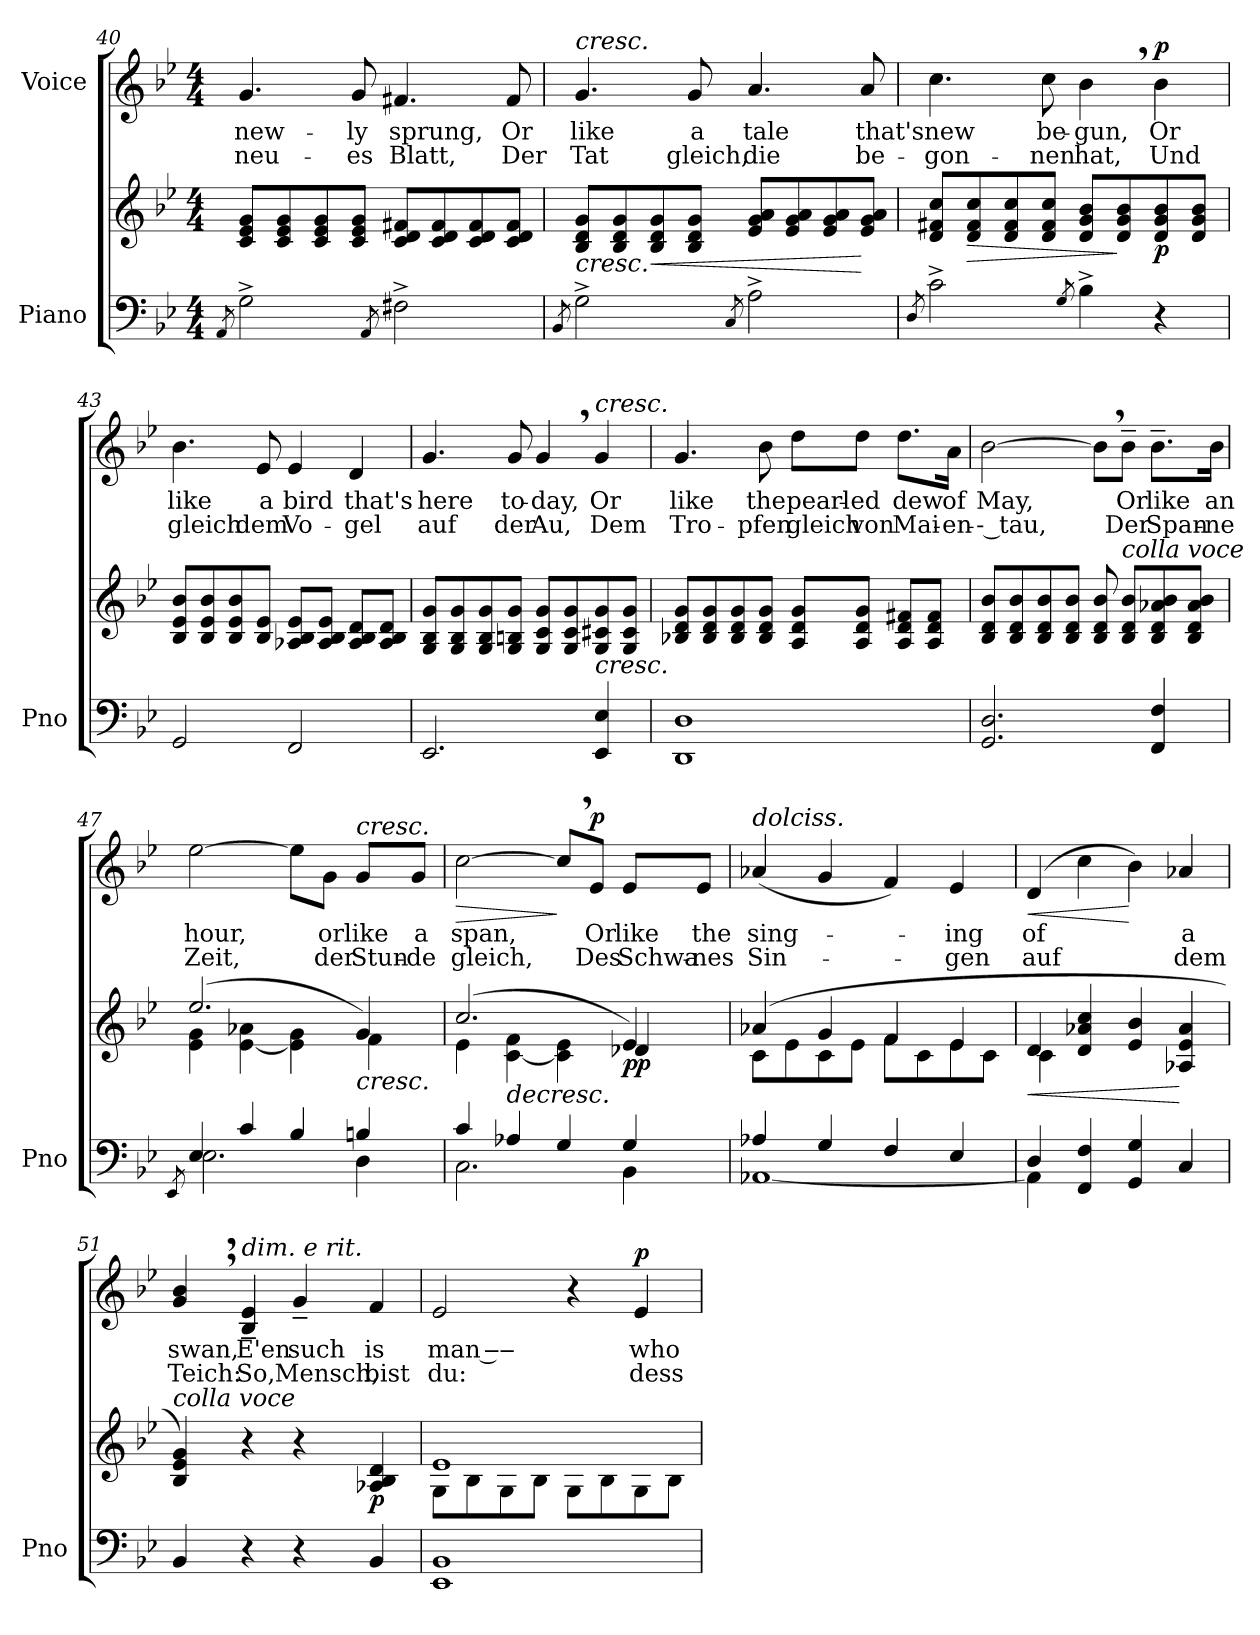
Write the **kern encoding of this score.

**kern	**kern	**dynam	**kern	**text	**text	**dynam
*part2	*part2	*part2	*part1	*part1	*part1	*part1
*staff3	*staff2	*staff2/3	*staff1	*staff1	*staff1	*staff1
*I"Piano	*	*	*I"Voice	*	*	*
*I'Pno	*	*	*	*	*	*
*clefF4	*clefG2	*	*clefG2	*	*	*
*k[b-e-]	*k[b-e-]	*	*k[b-e-]	*	*	*
*M4/4	*M4/4	*	*M4/4	*	*	*
=40	=40	=40	=40	=40	=40	=40
8qAA/	.	.	.	.	.	.
2G^\	8c/ 8e-/ 8g/L	.	4.g/	new-	neu-	.
.	8c/ 8e-/ 8g/	.	.	.	.	.
.	8c/ 8e-/ 8g/	.	.	.	.	.
.	8c/ 8e-/ 8g/J	.	8g/	-ly	-es	.
8qAA/	.	.	.	.	.	.
2F#X^\	8c/ 8d/ 8f#X/L	.	4.f#X/	sprung,	Blatt,	.
.	8c/ 8d/ 8f#/	.	.	.	.	.
.	8c/ 8d/ 8f#/	.	.	.	.	.
.	8c/ 8d/ 8f#/J	.	8f#/	Or	Der	.
=41	=41	=41	=41	=41	=41	=41
8qBB-/	.	.	.	.	.	.
!	!	!	!LO:TX:a:i:t=cresc.	!	!	!
!	!LO:TX:b:i:t=cresc.	!	!	!	!	!
2G^\	8B-/ 8d/ 8g/L	.	4.g/	like	Tat	.
.	8B-/ 8d/ 8g/	.	.	.	.	.
!	!	!LO:HP:b	!	!	!	!
.	8B-/ 8d/ 8g/	<	.	.	.	.
.	8B-/ 8d/ 8g/J	.	8g/	a	gleich,	.
8qC/	.	.	.	.	.	.
2A^\	8e-/ 8g/ 8a/L	.	4.a/	tale	die	.
.	8e-/ 8g/ 8a/	.	.	.	.	.
.	8e-/ 8g/ 8a/	.	.	.	.	.
.	8e-/ 8g/ 8a/J	[	8a/	that's	be-	.
=42	=42	=42	=42	=42	=42	=42
8qD/	.	.	.	.	.	.
2c^\	8d/ 8f#X/ 8cc/L	.	4.cc\	new	-gon-	.
!	!	!LO:HP:b	!	!	!	!
.	8d/ 8f#/ 8cc/	>	.	.	.	.
.	8d/ 8f#/ 8cc/	.	.	.	.	.
.	8d/ 8f#/ 8cc/J	.	8cc\	be-	-nen	.
8qG/	.	.	.	.	.	.
4B-^\	8d/ 8g/ 8b-/L	.	4b-,\	-gun,	hat,	.
.	8d/ 8g/ 8b-/	]	.	.	.	.
!	!	!LO:DY:b	!	!	!	!LO:DY:a
4r	8d/ 8g/ 8b-/	p	4b-\	Or	Und	p
.	8d/ 8g/ 8b-/J	.	.	.	.	.
=43	=43	=43	=43	=43	=43	=43
2GG/	8B-/ 8e-/ 8b-/L	.	4.b-\	like	gleich	.
.	8B-/ 8e-/ 8b-/	.	.	.	.	.
.	8B-/ 8e-/ 8b-/	.	.	.	.	.
.	8B-/ 8e-/J	.	8e-/	a	dem	.
2FF/	8A-X/ 8B-/ 8e-/L	.	4e-/	bird	Vo-	.
.	8A-/ 8B-/ 8e-/J	.	.	.	.	.
.	8A-/ 8B-/ 8d/L	.	4d/	that's	-gel	.
.	8A-/ 8B-/ 8d/J	.	.	.	.	.
=44	=44	=44	=44	=44	=44	=44
2.EE-/	8G/ 8B-/ 8g/L	.	4.g/	here	auf	.
.	8G/ 8B-/ 8g/	.	.	.	.	.
.	8G/ 8B-/ 8g/	.	.	.	.	.
.	8G/ 8Bn/ 8g/J	.	8g/	to-	der	.
.	8G/ 8c/ 8g/L	.	4g,/	-day,	Au,	.
.	8G/ 8c/ 8g/	.	.	.	.	.
!	!	!	!LO:TX:a:i:t=cresc.	!	!	!
!	!LO:TX:b:i:t=cresc.	!	!	!	!	!
4EE-/ 4E-/	8G/ 8c#X/ 8g/	.	4g/	Or	Dem	.
.	8G/ 8c#/ 8g/J	.	.	.	.	.
=45	=45	=45	=45	=45	=45	=45
1DD 1D	8B-X/ 8d/ 8g/L	.	4.g/	like	Tro-	.
.	8B-/ 8d/ 8g/	.	.	.	.	.
.	8B-/ 8d/ 8g/	.	.	.	.	.
.	8B-/ 8d/ 8g/J	.	8b-\	the	-pfen	.
.	8A/ 8d/ 8g/L	.	8dd\L	pearl-	gleich	.
.	8A/ 8d/ 8g/J	.	8dd\J	-ed	von	.
.	8A/ 8d/ 8f#X/L	.	8.dd\L	dew	Mai-	.
.	8A/ 8d/ 8f#/J	.	.	.	.	.
.	.	.	16a\Jk	of	-en-	.
=46	=46	=46	=46	=46	=46	=46
2.GG/ 2.D/	8B-/ 8d/ 8b-/L	.	[2b-\	May,	-- tau,	.
.	8B-/ 8d/ 8b-/	.	.	.	.	.
.	8B-/ 8d/ 8b-/	.	.	.	.	.
.	8B-/ 8d/ 8b-/J	.	.	.	.	.
.	8B-/ 8d/ 8b-/	.	8b-,\L]	.	.	.
!	!LO:TX:i:t=colla voce	!	!	!	!	!
!	!	!	!	!	!	!LO:DY:a
!	!	!	!	!	!	!LO:DY:n=1:a
.	8B-/ 8d/ 8b-/L	.	8b-~\J	Or	Der	mf other-dynamics
4FF/ 4F/	8B-/ 8d/ 8a-X/ 8b-/	.	8.b-~\L	like	Span-	.
.	8B-/ 8d/ 8a-/ 8b-/J	.	.	.	.	.
.	.	.	16b-\Jk	an	-ne	.
=47	=47	=47	=47	=47	=47	=47
*^	*	*	*	*	*	*
.	8qEE-/	.	.	.	.	.	.
*	*	*^	*	*	*	*	*
4E-/	2.E-\	(2.ee-/	4e-\ 4g\	.	[2ee-\	hour,	Zeit,	.
4c/	.	.	[4e-\ 4a-X\	.	.	.	.	.
4B-/	.	.	4e-\] 4g\	.	8ee-\L]	.	.	.
.	.	.	.	.	8g\J	or	der	.
!	!	!	!	!	!LO:TX:a:i:t=cresc.	!	!	!
!	!	!LO:TX:b:i:t=cresc.	!	!	!	!	!	!
4Bn/	4D\	4g/)	4f\	.	8g/L	like	Stun-	.
.	.	.	.	.	8g/J	a	-de	.
=48	=48	=48	=48	=48	=48	=48	=48	=48
!	!	!	!	!	!	!	!	!LO:HP:b
4c/	2.C\	(2.cc/	4e-\	.	[2cc\	span,	gleich,	>
!	!	!	!	!LO:HP:b	!	!	!	!
4A-X/	.	.	[4c\ 4f\	>	.	.	.	.
4G/	.	.	4c\] 4e-\	.	8cc,/L]	.	.	]
!	!	!	!	!	!	!	!	!LO:DY:a
.	.	.	.	.	8e-/J	Or	Des	p
!	!	!	!	!LO:DY:b	!	!	!	!
4G/	4BB-\	4e-/)	4d-X/	pp	8e-/L	like	Schwa-	.
.	.	.	.	.	8e-/J	the	-nes	.
=49	=49	=49	=49	=49	=49	=49	=49	=49
!	!	!	!	!	!LO:TX:i:t=dolciss.	!	!	!
4A-X/	[1AA-X	(4a-X/	8c\L	.	(4a-X/	sing-	Sin-	.
.	.	.	8e-\	.	.	.	.	.
4G/	.	4g/	8c\	.	4g/	.	.	.
.	.	.	8e-\J	.	.	.	.	.
4F/	.	4f/	8f\L	.	4f/)	.	.	.
.	.	.	8c\	.	.	.	.	.
4E-/	.	4e-/	8e-\	.	4e-/	-ing	-gen	.
.	.	.	8c\J	.	.	.	.	.
=50	=50	=50	=50	=50	=50	=50	=50	=50
!	!	!	!	!LO:HP:b	!	!	!	!LO:HP:b
4D/	4AA-\]	4d/	4c\	<	(4d/	of	auf	<
4FF/ 4F/	2.ryy	4d/ 4a-X/ 4cc/	2.ryy	.	4cc\	.	.	.
4GG/ 4G/	.	4e-/ 4b-/	.	]	4b-\)	.	.	[
4C/	.	4A-X/ 4e-/ 4a-/	.	[	4a-X/	a	dem	.
*v	*v	*	*	*	*	*	*	*
*	*v	*v	*	*	*	*	*
=51	=51	=51	=51	=51	=51	=51
!	!LO:TX:i:t=colla voce	!	!	!	!	!
4BB-/	4B-/ 4e-/ 4g/)	.	4g/, 4b-/,	swan,	Teich:	.
!	!	!	!LO:TX:a:i:t=dim.  e  rit.	!	!	!
4r	4r	.	4B-/~> 4e-/~>	E'en	So,	.
4r	4r	.	4g~>/	such	Mensch,	.
!	!	!LO:DY:b	!	!	!	!
4BB-/	4A-X/ 4B-/ 4d/	p	4f/	is	bist	.
=52	=52	=52	=52	=52	=52	=52
*	*^	*	*	*	*	*
1EE- 1BB-	1e-	8G\L	.	2e-/	man ‒‒	du:	.
.	.	8B-\	.	.	.	.	.
.	.	8G\	.	.	.	.	.
.	.	8B-\J	.	.	.	.	.
.	.	8G\L	.	4r	.	.	.
.	.	8B-\	.	.	.	.	.
!	!	!	!	!	!	!	!LO:DY:a
.	.	8G\	.	4e-/	who	dess	p
.	.	8B-\J	.	.	.	.	.
*	*v	*v	*	*	*	*	*
=	=	=	=	=	=	=
*-	*-	*-	*-	*-	*-	*-
